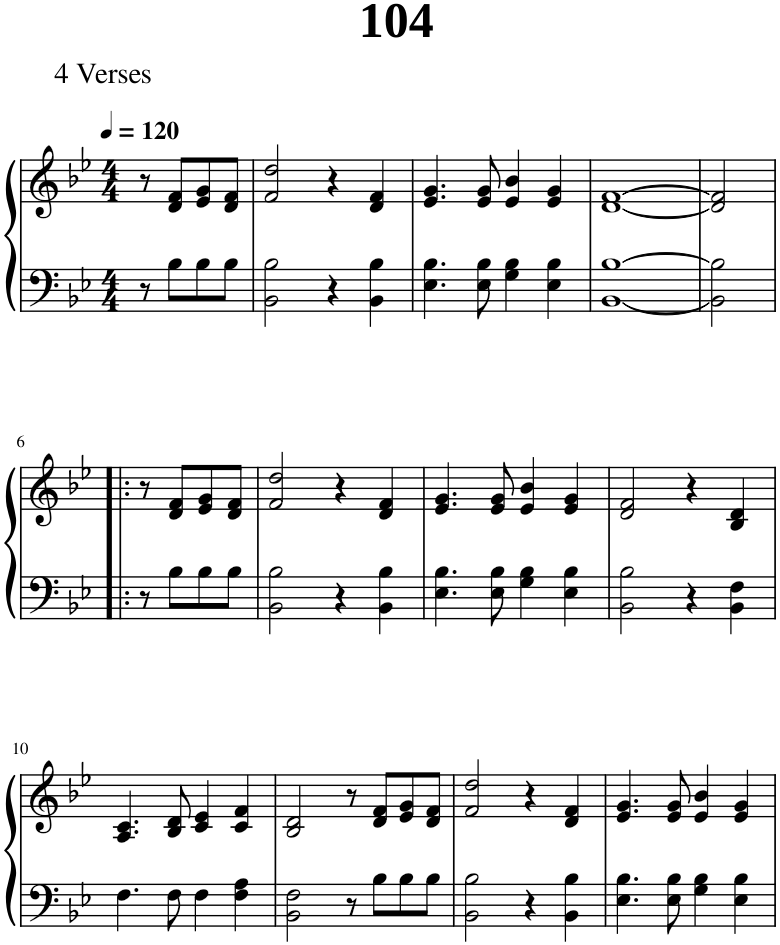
**kern	**kern
*part1	*part1
*staff2	*staff1
*I"Piano	*
*I'Pno.	*
*clefF4	*clefG2
*k[b-e-]	*k[b-e-]
*M4/4	*M4/4
*MM120	*MM120
=1	=1
8r	8r
8B-\L	8d/ 8f/L
8B-\	8e-/ 8g/
8B-\J	8d/ 8f/J
=2	=2
2BB-\ 2B-\	2f/ 2dd/
4r	4r
4BB-\ 4B-\	4d/ 4f/
=3	=3
4.E-\ 4.B-\	4.e-/ 4.g/
8E-\ 8B-\	8e-/ 8g/
4G\ 4B-\	4e-/ 4b-/
4E-\ 4B-\	4e-/ 4g/
=4	=4
[1BB- [1B-	[1d [1f
=5	=5
2BB-\] 2B-\]	2d/] 2f/]
!!LO:LB:g=z
=6!|:	=6!|:
8r	8r
8B-\L	8d/ 8f/L
8B-\	8e-/ 8g/
8B-\J	8d/ 8f/J
=7	=7
2BB-\ 2B-\	2f/ 2dd/
4r	4r
4BB-\ 4B-\	4d/ 4f/
=8	=8
4.E-\ 4.B-\	4.e-/ 4.g/
8E-\ 8B-\	8e-/ 8g/
4G\ 4B-\	4e-/ 4b-/
4E-\ 4B-\	4e-/ 4g/
=9	=9
2BB-\ 2B-\	2d/ 2f/
4r	4r
4BB-\ 4F\	4B-/ 4d/
!!LO:LB:g=z
=10	=10
4.F\	4.A/ 4.c/
8F\	8B-/ 8d/
4F\	4c/ 4e-/
4F\ 4A\	4c/ 4f/
=11	=11
2BB-\ 2F\	2B-/ 2d/
8r	8r
8B-\L	8d/ 8f/L
8B-\	8e-/ 8g/
8B-\J	8d/ 8f/J
=12	=12
2BB-\ 2B-\	2f/ 2dd/
4r	4r
4BB-\ 4B-\	4d/ 4f/
=13	=13
4.E-\ 4.B-\	4.e-/ 4.g/
8E-\ 8B-\	8e-/ 8g/
4G\ 4B-\	4e-/ 4b-/
4E-\ 4B-\	4e-/ 4g/
=	=
*-	*-
